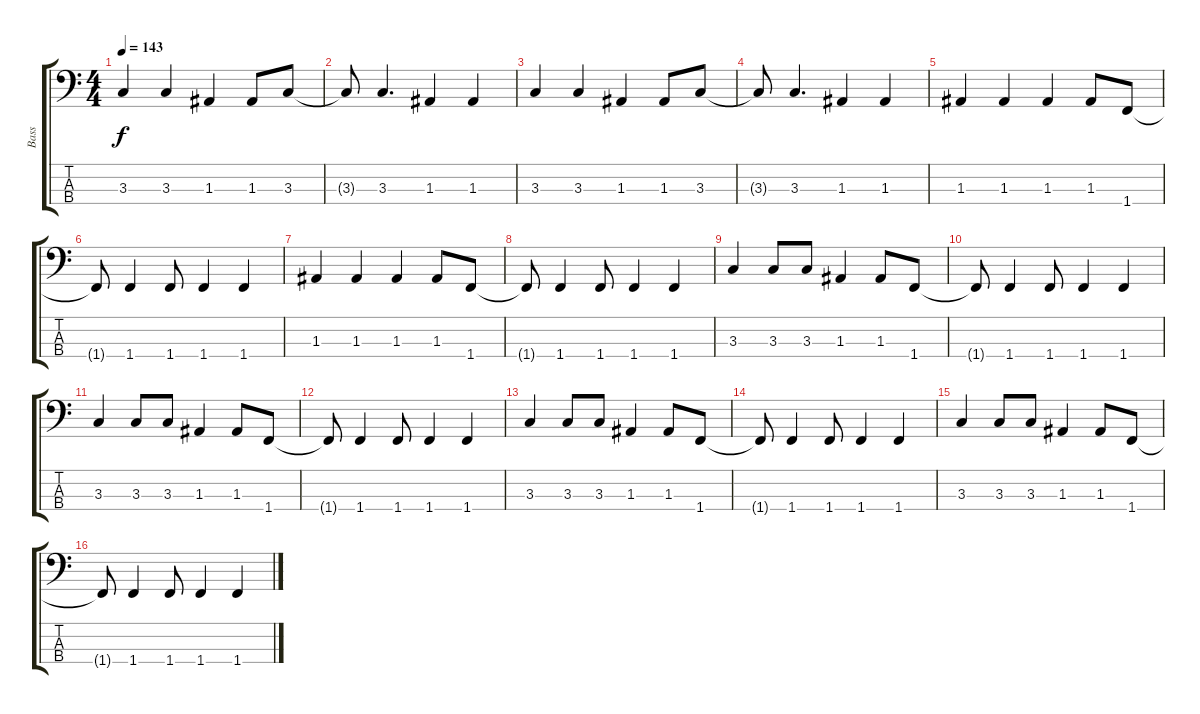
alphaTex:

\track ("Bass" "Bass") {instrument electricbasspick}
\staff {score tabs}
\tuning (G2 D2 A1 E1) {hide}
\ts (4 4)
\tempo 143
\clef f4
\ks c
3.3.4{dy f} 3.3.4 1.3.4 1.3.8 3.3.8 |
3.3{t}.8 3.3.4{d} 1.3.4 1.3.4 |
3.3.4 3.3.4 1.3.4 1.3.8 3.3.8 |
3.3{t}.8 3.3.4{d} 1.3.4 1.3.4 |
1.3.4 1.3.4 1.3.4 1.3.8 1.4.8 |
1.4{t}.8 1.4.4 1.4.8 1.4.4 1.4.4 |
1.3.4 1.3.4 1.3.4 1.3.8 1.4.8 |
1.4{t}.8 1.4.4 1.4.8 1.4.4 1.4.4 |
3.3.4 3.3.8 3.3.8 1.3.4 1.3.8 1.4.8 |
1.4{t}.8 1.4.4 1.4.8 1.4.4 1.4.4 |
3.3.4 3.3.8 3.3.8 1.3.4 1.3.8 1.4.8 |
1.4{t}.8 1.4.4 1.4.8 1.4.4 1.4.4 |
3.3.4 3.3.8 3.3.8 1.3.4 1.3.8 1.4.8 |
1.4{t}.8 1.4.4 1.4.8 1.4.4 1.4.4 |
3.3.4 3.3.8 3.3.8 1.3.4 1.3.8 1.4.8 |
1.4{t}.8 1.4.4 1.4.8 1.4.4 1.4.4
